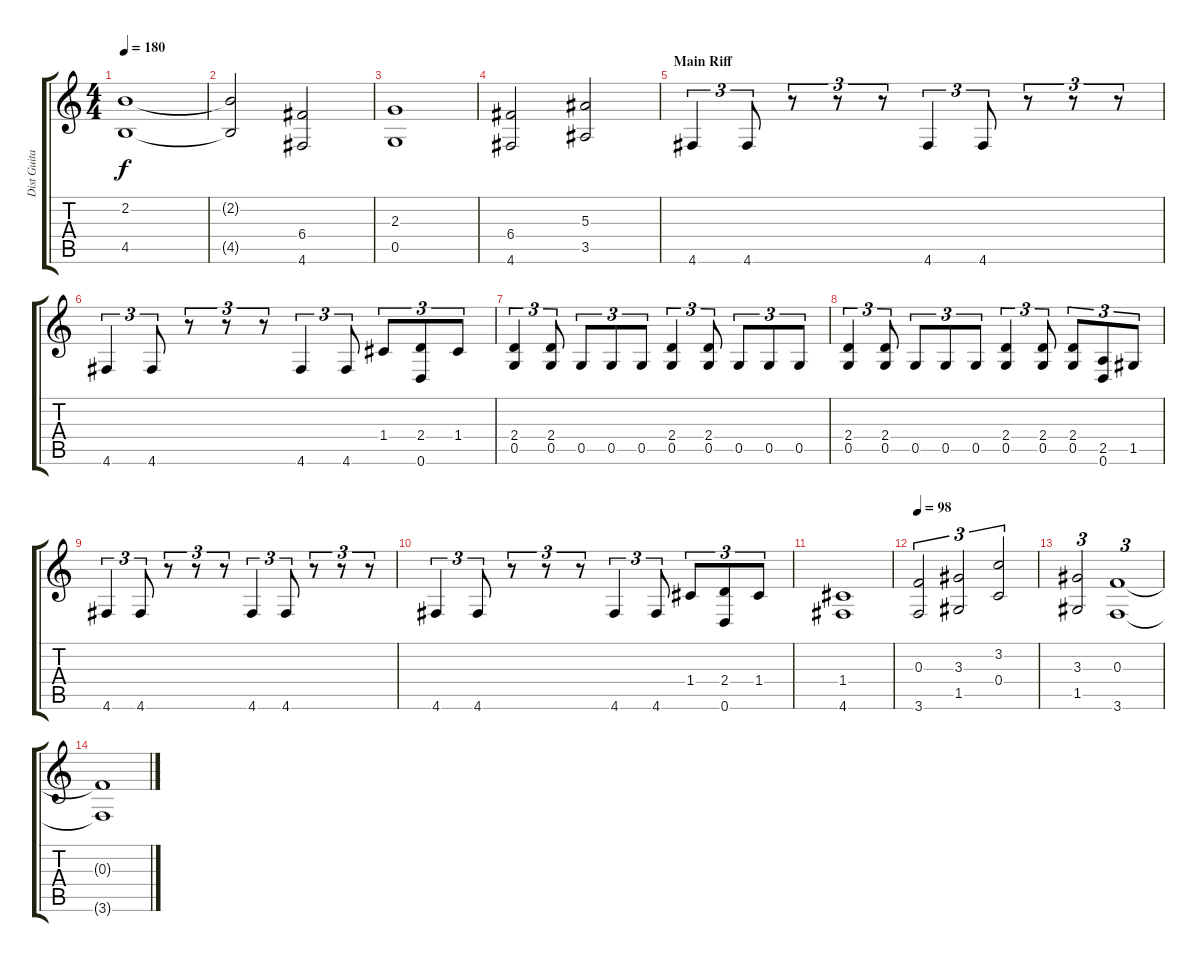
\track ("Dist Guitar 2" "Dist Guita") {instrument distortionguitar}
\staff {score tabs}
\tuning (D4 A3 F3 C3 G2 D2) {hide}
\ts (4 4)
\tempo 180
\clef g2
\ks c
(2.2 4.5).1{dy f} |
(2.2{t} 4.5{t}).2 (6.4 4.6).2 |
(2.3 0.5).1 |
(6.4 4.6).2 (5.3 3.5).2 |
\section ("" "Main Riff")
4.6.4{tu (3 2)} 4.6.8{tu (3 2)} r.8{tu (3 2)} r.8{tu (3 2)} r.8{tu (3 2)} 4.6.4{tu (3 2)} 4.6.8{tu (3 2)} r.8{tu (3 2)} r.8{tu (3 2)} r.8{tu (3 2)} |
4.6.4{tu (3 2)} 4.6.8{tu (3 2)} r.8{tu (3 2)} r.8{tu (3 2)} r.8{tu (3 2)} 4.6.4{tu (3 2)} 4.6.8{tu (3 2)} 1.4.8{tu (3 2)} (2.4 0.6).8{tu (3 2)} 1.4.8{tu (3 2)} |
(2.4 0.5).4{tu (3 2)} (2.4 0.5).8{tu (3 2)} 0.5.8{tu (3 2)} 0.5.8{tu (3 2)} 0.5.8{tu (3 2)} (2.4 0.5).4{tu (3 2)} (2.4 0.5).8{tu (3 2)} 0.5.8{tu (3 2)} 0.5.8{tu (3 2)} 0.5.8{tu (3 2)} |
(2.4 0.5).4{tu (3 2)} (2.4 0.5).8{tu (3 2)} 0.5.8{tu (3 2)} 0.5.8{tu (3 2)} 0.5.8{tu (3 2)} (2.4 0.5).4{tu (3 2)} (2.4 0.5).8{tu (3 2)} (2.4 0.5).8{tu (3 2)} (2.5 0.6).8{tu (3 2)} 1.5.8{tu (3 2)} |
4.6.4{tu (3 2)} 4.6.8{tu (3 2)} r.8{tu (3 2)} r.8{tu (3 2)} r.8{tu (3 2)} 4.6.4{tu (3 2)} 4.6.8{tu (3 2)} r.8{tu (3 2)} r.8{tu (3 2)} r.8{tu (3 2)} |
4.6.4{tu (3 2)} 4.6.8{tu (3 2)} r.8{tu (3 2)} r.8{tu (3 2)} r.8{tu (3 2)} 4.6.4{tu (3 2)} 4.6.8{tu (3 2)} 1.4.8{tu (3 2)} (2.4 0.6).8{tu (3 2)} 1.4.8{tu (3 2)} |
(1.4 4.6).1 |
\tempo 98
(0.3 3.6).2{tu (3 2)} (3.3 1.5).2{tu (3 2)} (3.2 0.4).2{tu (3 2)} |
(3.3 1.5).2{tu (3 2)} (0.3 3.6).1{tu (3 2)} |
(0.3{t} 3.6{t}).1
